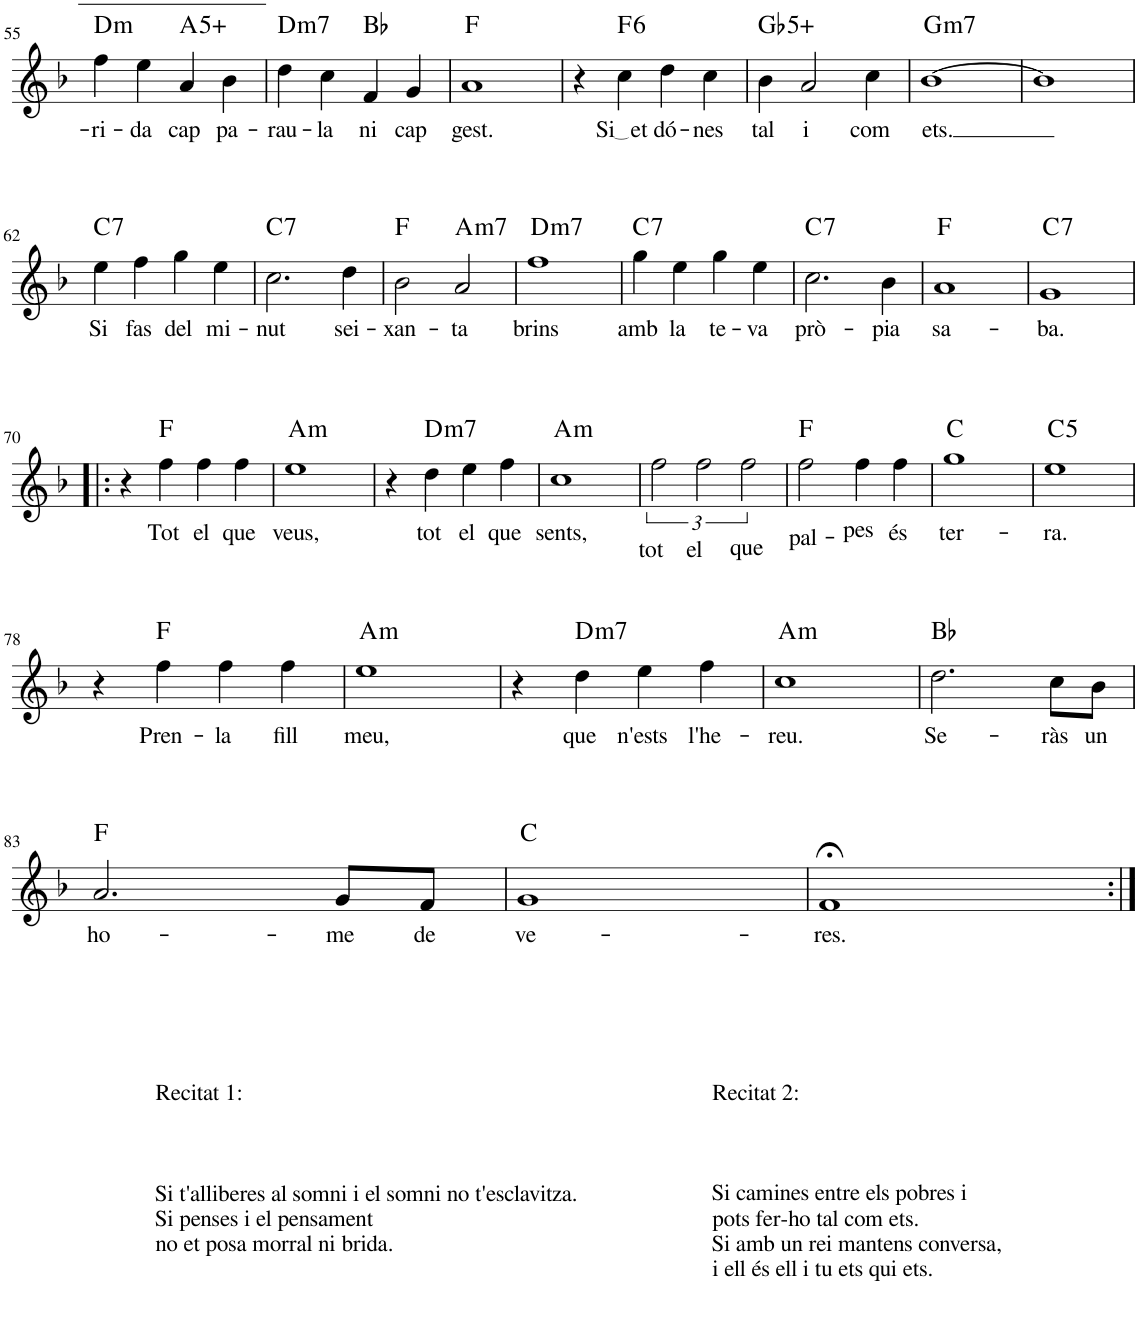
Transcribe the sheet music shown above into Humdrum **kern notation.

**kern	**text	**text	**text	**harte
*part1	*part1	*part1	*part1	*part1
*staff1	*staff1	*staff1	*staff1	*
*I"Oboè	*	*	*	*
*I'Ob.	*	*	*	*
!!LO:PB:g=z
*clefG2	*	*	*	*
*k[b-]	*	*	*	*
*M4/4	*	*	*	*
*met(c)	*	*	*	*
=55	=55	=55	=55	=55
!	!	!	!LO:LY:b	!LO:H:kt=m
4ff\	.	.	-ri-	D:min
!	!	!	!LO:LY:b	!
4ee\	.	.	-da	.
!	!	!	!LO:LY:b	!LO:H:kt=5
4a/	.	.	cap	A:(1,#5)
!	!	!	!LO:LY:b	!
4b-\	.	.	pa-	.
=56	=56	=56	=56	=56
!	!	!	!LO:LY:b	!LO:H:kt=m7
4dd\	.	.	-rau-	D:min7
!	!	!	!LO:LY:b	!
4cc\	.	.	-la	.
!	!	!	!LO:LY:b	!
4f/	.	.	ni	Bb:maj
!	!	!	!LO:LY:b	!
4g/	.	.	cap	.
=57	=57	=57	=57	=57
!	!	!	!LO:LY:b	!
1a	.	.	gest.	F:maj
=58	=58	=58	=58	=58
4r	.	.	.	.
!	!	!	!LO:LY:b	!LO:H:kt=6
4cc\	.	.	Si et	F:maj6
!	!	!	!LO:LY:b	!
4dd\	.	.	dó-	.
!	!	!	!LO:LY:b	!
4cc\	.	.	-nes	.
=59	=59	=59	=59	=59
!	!	!	!LO:LY:b	!LO:H:kt=5
4b-\	.	.	tal	Gb:(1,#5)
!	!	!	!LO:LY:b	!
2a/	.	.	i	.
!	!	!	!LO:LY:b	!
4cc\	.	.	com	.
=60	=60	=60	=60	=60
!	!	!	!LO:LY:b	!LO:H:kt=m7
[1b-	.	.	ets.	G:min7
=61	=61	=61	=61	=61
1b-]	.	.	.	.
!!LO:LB:g=z
=62	=62	=62	=62	=62
!	!	!	!LO:LY:b	!LO:H:kt=7
4ee\	.	.	Si	C:7
!	!	!	!LO:LY:b	!
4ff\	.	.	fas	.
!	!	!	!LO:LY:b	!
4gg\	.	.	del	.
!	!	!	!LO:LY:b	!
4ee\	.	.	mi-	.
=63	=63	=63	=63	=63
!	!	!	!LO:LY:b	!LO:H:kt=7
2.cc\	.	.	-nut	C:7
!	!	!	!LO:LY:b	!
4dd\	.	.	sei-	.
=64	=64	=64	=64	=64
!	!	!	!LO:LY:b	!
2b-\	.	.	-xan-	F:maj
!	!	!	!LO:LY:b	!LO:H:kt=m7
2a/	.	.	-ta	A:min7
=65	=65	=65	=65	=65
!	!	!	!LO:LY:b	!LO:H:kt=m7
1ff	.	.	brins	D:min7
=66	=66	=66	=66	=66
!	!	!	!LO:LY:b	!LO:H:kt=7
4gg\	.	.	amb	C:7
!	!	!	!LO:LY:b	!
4ee\	.	.	la	.
!	!	!	!LO:LY:b	!
4gg\	.	.	te-	.
!	!	!	!LO:LY:b	!
4ee\	.	.	-va	.
=67	=67	=67	=67	=67
!	!	!	!LO:LY:b	!LO:H:kt=7
2.cc\	.	.	prò-	C:7
!	!	!	!LO:LY:b	!
4b-\	.	.	-pia	.
=68	=68	=68	=68	=68
!	!	!	!LO:LY:b	!
1a	.	.	sa-	F:maj
=69	=69	=69	=69	=69
!	!	!	!LO:LY:b	!LO:H:kt=7
1g	.	.	-ba.	C:7
!!LO:LB:g=z
=70!|:	=70!|:	=70!|:	=70!|:	=70!|:
4r	.	.	.	.
!	!	!	!LO:LY:b	!
4ff\	.	.	Tot	F:maj
!	!	!	!LO:LY:b	!
4ff\	.	.	el	.
!	!	!	!LO:LY:b	!
4ff\	.	.	que	.
=71	=71	=71	=71	=71
!	!	!	!LO:LY:b	!LO:H:kt=m
1ee	.	.	veus,	A:min
=72	=72	=72	=72	=72
4r	.	.	.	.
!	!	!	!LO:LY:b	!LO:H:kt=m7
4dd\	.	.	tot	D:min7
!	!	!	!LO:LY:b	!
4ee\	.	.	el	.
!	!	!	!LO:LY:b	!
4ff\	.	.	que	.
=73	=73	=73	=73	=73
!	!	!	!LO:LY:b	!LO:H:kt=m
1cc	.	.	sents,	A:min
=74	=74	=74	=74	=74
!	!	!	!LO:LY:b	!
3ff\	.	.	tot	.
!	!	!	!LO:LY:b	!
3ff\	.	.	el	.
!	!	!	!LO:LY:b	!
3ff\	.	.	que	.
=75	=75	=75	=75	=75
!	!	!	!LO:LY:b	!
2ff\	.	.	pal-	F:maj
!	!	!	!LO:LY:b	!
4ff\	.	.	-pes	.
!	!	!	!LO:LY:b	!
4ff\	.	.	és	.
=76	=76	=76	=76	=76
!	!	!	!LO:LY:b	!
1gg	.	.	ter-	C:maj
=77	=77	=77	=77	=77
!	!	!	!LO:LY:b	!LO:H:kt=5
1ee	.	.	-ra.	C:(1,5)
!!LO:LB:g=z
=78	=78	=78	=78	=78
4r	.	.	.	.
!	!	!	!LO:LY:b	!
4ff\	.	.	Pren-	F:maj
!	!	!	!LO:LY:b	!
4ff\	.	.	-la	.
!	!	!	!LO:LY:b	!
4ff\	.	.	fill	.
=79	=79	=79	=79	=79
!	!	!	!LO:LY:b	!LO:H:kt=m
1ee	.	.	meu,	A:min
=80	=80	=80	=80	=80
4r	.	.	.	.
!	!	!	!LO:LY:b	!LO:H:kt=m7
4dd\	.	.	que	D:min7
!	!	!	!LO:LY:b	!
4ee\	.	.	n'ests	.
!	!	!	!LO:LY:b	!
4ff\	.	.	l'he-	.
=81	=81	=81	=81	=81
!	!	!	!LO:LY:b	!LO:H:kt=m
1cc	.	.	-reu.	A:min
=82	=82	=82	=82	=82
!	!	!	!LO:LY:b	!
2.dd\	.	.	Se-	Bb:maj
!	!	!	!LO:LY:b	!
8cc\L	.	.	-ràs	.
!	!	!	!LO:LY:b	!
8b-\J	.	.	un	.
!!LO:LB:g=z
=83	=83	=83	=83	=83
!	!	!	!LO:LY:b	!
2.a/	.	.	ho-	F:maj
!	!	!	!LO:LY:b	!
8g/L	.	.	-me	.
!	!	!	!LO:LY:b	!
8f/J	.	.	de	.
=84	=84	=84	=84	=84
!	!	!	!LO:LY:b	!
1g	.	.	ve-	C:maj
=85	=85	=85	=85	=85
!	!	!	!LO:LY:b	!
1f;<	.	.	-res.	.
=:|!	=:|!	=:|!	=:|!	=:|!
*-	*-	*-	*-	*-
